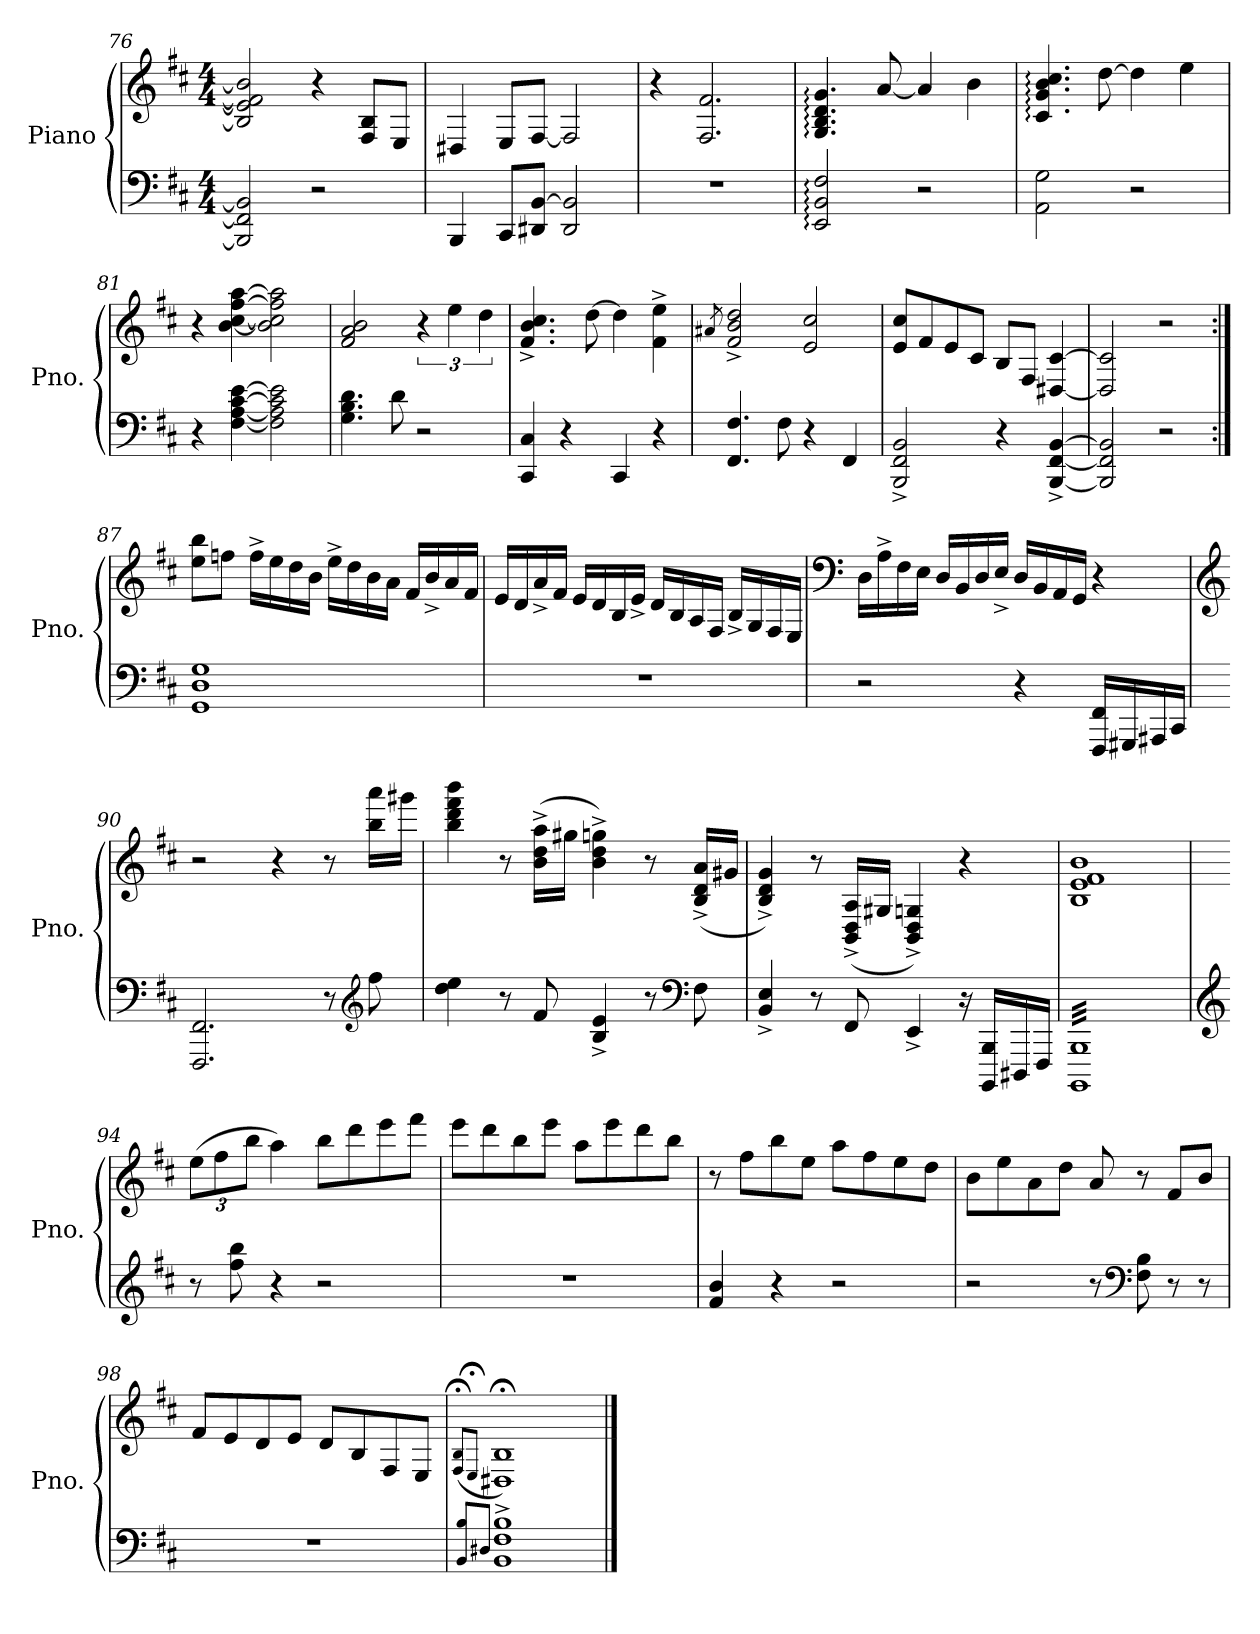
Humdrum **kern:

**kern	**kern
*part1	*part1
*staff2	*staff1
*I"Piano	*
*I'Pno.	*
*clefF4	*clefG2
*k[f#c#]	*k[f#c#]
*M4/4	*M4/4
=76	=76
2BBB/] 2FF#/] 2BB/]	2B/] 2e/] 2f#/] 2b/]
2r	4r
.	8F#/ 8B/L
.	8E/J
=77	=77
4BBB/	4D#X/
8CC#/L	8E/L
8DD#X/ [8BB/J	[8F#/J
2DD#/ 2BB/]	2F#/]
=78	=78
1r	4r
.	2.F#/ 2.f#/
=79	=79
2EE/: 2BB/: 2F#/:	4.G/: 4.B/: 4.d/: 4.g/:
.	[8a/
2r	4a/]
.	4b\
=80	=80
2AA\ 2G\	4.c#/: 4.g/: 4.b/: 4.cc#/:
.	[8dd\
2r	4dd\]
.	4ee\
=81	=81
4r	4r
[4F#\ [4A\ [4c#\ [4e\	[4b\ [4cc#\ [4ff#\ [4aa\
2F#\] 2A\] 2c#\] 2e\]	2b\] 2cc#\] 2ff#\] 2aa\]
=82	=82
4.G\ 4.B\ 4.d\	2f#/ 2a/ 2b/
8d\	.
2r	6r
.	6ee\
.	6dd\
!!LO:LB:g=z
=83	=83
4CC#/ 4C#/	4.f#/^ 4.b/^ 4.cc#/^
4r	.
.	[8dd\
4CC#/	4dd\]
4r	4f#\^ 4ee\^
=84	=84
.	8qa#X/
4.FF#/ 4.F#/	2f#/^ 2b/^ 2dd/^
8F#\	.
4r	2e/ 2cc#/
4FF#/	.
=85	=85
2BBB/^ 2FF#/^ 2BB/^	8e/ 8cc#/L
.	8f#/
.	8e/
.	8c#/J
4r	8B/L
.	8F#/J
[4BBB/^ [4FF#/^ [4BB/^	[4D#X/ [4c#/
=86	=86
2BBB/] 2FF#/] 2BB/]	2D#/] 2c#/]
2r	2r
=87:|!	=87:|!
1GG 1D 1G	8ee\ 8bb\L
.	8ffn\J
.	16ff^\LL
.	16ee\
.	16dd\
.	16b\JJ
.	16ee^\LL
.	16dd\
.	16b\
.	16a\JJ
.	16f#/LL
.	16b^/
.	16a/
.	16f#/JJ
!!LO:LB:g=z
=88	=88
1r	16e/LL
.	16d/
.	16a^/
.	16f#/JJ
.	16e/LL
.	16d/
.	16B/
.	16e^/JJ
.	16d/LL
.	16B/
.	16A/
.	16F#/JJ
.	16B^/LL
.	16G/
.	16F#/
.	16E/JJ
=89	=89
*	*clefF4
2r	16D\LL
.	16A^\
.	16F#\
.	16E\JJ
.	16D/LL
.	16BB/
.	16D/
.	16E^/JJ
4r	16D/LL
.	16BB/
.	16AA/
.	16GG/JJ
16FFF#/ 16FF#/LL	4r
16GGG#X/	.
16AAA#X/	.
16CC#/JJ	.
=90	=90
*	*clefG2
2.FFF#/ 2.FF#/	2r
.	4r
8r	8r
*clefG2	*
8ff#\	16bb\ 16aaa\LL
.	16ggg#X\JJ
!!LO:LB:g=z
=91	=91
4dd\ 4ee\	4bb\ 4ddd\ 4fff#\ 4bbb\
8r	8r
8f#/	(>16b\^ 16dd\^ 16aa\^LL
.	16gg#X\JJ
4B/^ 4e/^	4b\^ 4dd\^ 4ggn\^)
8r	8r
*clefF4	*
8F#\	(<16B/^ 16d/^ 16a/^LL
.	16g#X/JJ
=92	=92
4BB/^ 4E/^	4B/^ 4d/^ 4g/^)
8r	8r
8FF#/	(<16BB/^ 16D/^ 16A/^LL
.	16G#X/JJ
4EE^/	4BB/^ 4D/^ 4Gn/^)
16r	4r
16BBBB/ 16BBB/LL	.
16DDD#X/	.
16FFF#/JJ	.
=93	=93
*tremolo	*
32BBBB 32BBBLLL	1B 1e 1f# 1b
32BBBB 32BBB	.
32BBBB 32BBB	.
32BBBB 32BBB	.
32BBBB 32BBB	.
32BBBB 32BBB	.
32BBBB 32BBB	.
32BBBB 32BBB	.
32BBBB 32BBB	.
32BBBB 32BBB	.
32BBBB 32BBB	.
32BBBB 32BBB	.
32BBBB 32BBB	.
32BBBB 32BBB	.
32BBBB 32BBB	.
32BBBB 32BBB	.
32BBBB 32BBB	.
32BBBB 32BBB	.
32BBBB 32BBB	.
32BBBB 32BBB	.
32BBBB 32BBB	.
32BBBB 32BBB	.
32BBBB 32BBB	.
32BBBB 32BBB	.
32BBBB 32BBB	.
32BBBB 32BBB	.
32BBBB 32BBB	.
32BBBB 32BBB	.
32BBBB 32BBB	.
32BBBB 32BBB	.
32BBBB 32BBB	.
32BBBB 32BBBJJJ	.
*Xtremolo	*
=94	=94
*clefG2	*
*	*Xbrackettup
8r	(>12ee\L
.	12ff#\
8ff#\ 8bb\	.
.	12bb\J
4r	4aa\)
2r	8bb\L
.	8ddd\
.	8eee\
.	8fff#\J
!!LO:PB:g=z
=95	=95
1r	8eee\L
.	8ddd\
.	8bb\
.	8eee\J
.	8aa\L
.	8eee\
.	8ddd\
.	8bb\J
=96	=96
4f#/ 4b/	8r
.	8ff#\L
4r	8bb\
.	8ee\J
2r	8aa\L
.	8ff#\
.	8ee\
.	8dd\J
=97	=97
2r	8b\L
.	8ee\
.	8a\
.	8dd\J
8r	8a/
*clefF4	*
8F#\ 8B\	8r
8r	8f#/L
8r	8b/J
=98	=98
1r	8f#/L
.	8e/
.	8d/
.	8e/J
.	8d/L
.	8B/
.	8F#/
.	8E/J
=99	=99
8qBB/ 8qB/L	(<8qF#/;< 8qB/;<L
8qD#X/J	8qE;</J
1BB^ 1F#^ 1B^	1D#X;< 1B;<)
==	==
*-	*-
